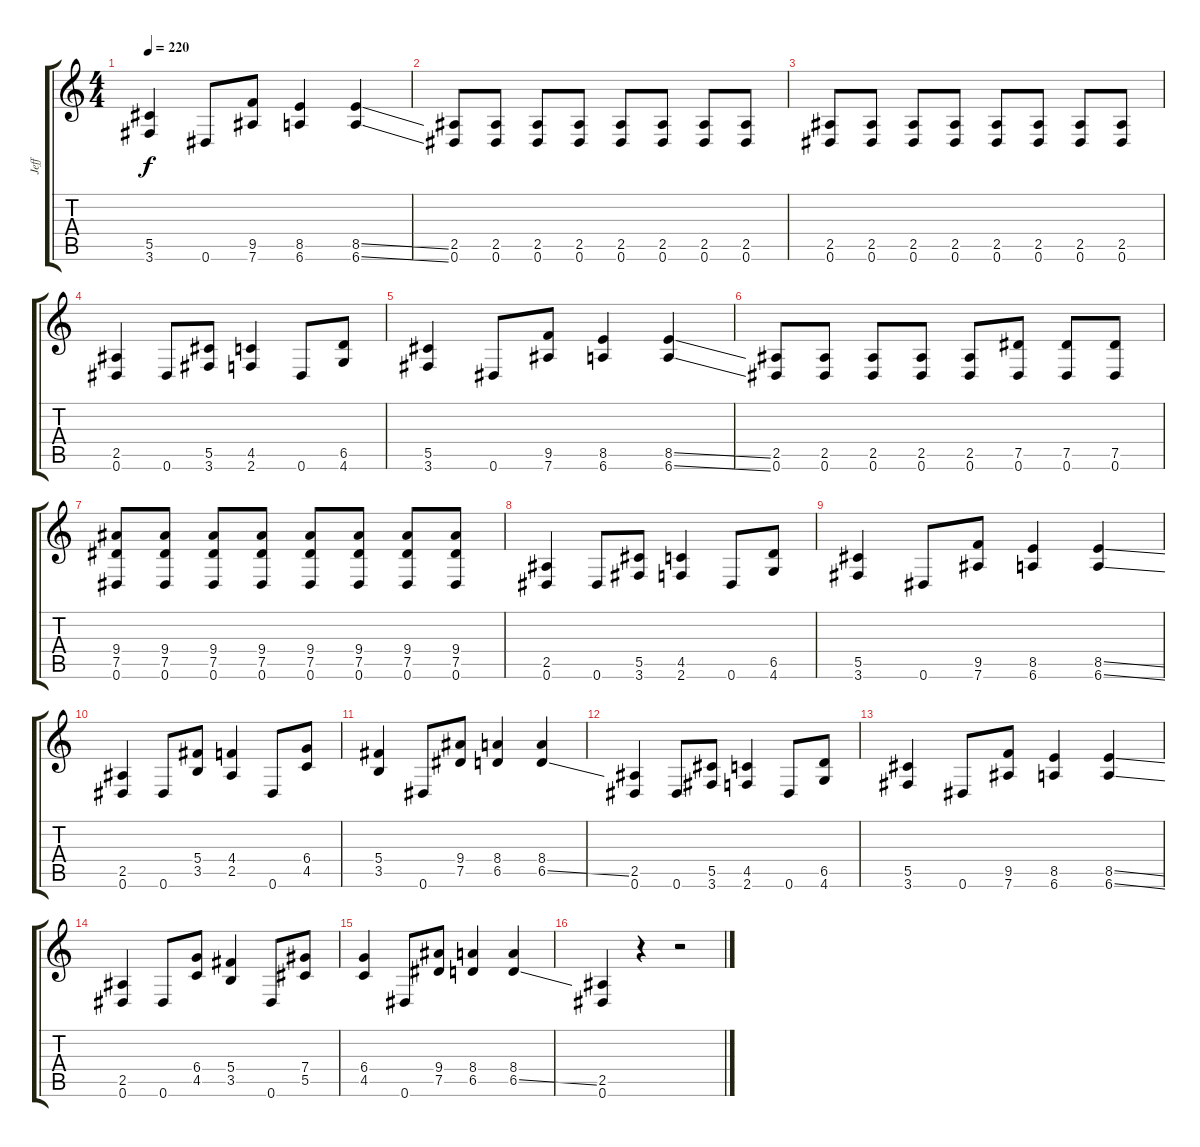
\track ("Jeff" "Jeff") {instrument distortionguitar}
\staff {score tabs}
\tuning (Eb4 Bb3 Gb3 Db3 Ab2 Eb2) {hide}
\ts (4 4)
\tempo 220
\clef g2
\ks c
(5.5 3.6).4{dy f} 0.6.8 (9.5 7.6).8 (8.5 6.6).4 (8.5{ss} 6.6{ss}).4 |
(2.5 0.6).8 (2.5 0.6).8 (2.5 0.6).8 (2.5 0.6).8 (2.5 0.6).8 (2.5 0.6).8 (2.5 0.6).8 (2.5 0.6).8 |
(2.5 0.6).8 (2.5 0.6).8 (2.5 0.6).8 (2.5 0.6).8 (2.5 0.6).8 (2.5 0.6).8 (2.5 0.6).8 (2.5 0.6).8 |
(2.5 0.6).4 0.6.8 (5.5 3.6).8 (4.5 2.6).4 0.6.8 (6.5 4.6).8 |
(5.5 3.6).4 0.6.8 (9.5 7.6).8 (8.5 6.6).4 (8.5{ss} 6.6{ss}).4 |
(2.5 0.6).8 (2.5 0.6).8 (2.5 0.6).8 (2.5 0.6).8 (2.5 0.6).8 (7.5 0.6).8 (7.5 0.6).8 (7.5 0.6).8 |
(9.4 7.5 0.6).8 (9.4 7.5 0.6).8 (9.4 7.5 0.6).8 (9.4 7.5 0.6).8 (9.4 7.5 0.6).8 (9.4 7.5 0.6).8 (9.4 7.5 0.6).8 (9.4 7.5 0.6).8 |
(2.5 0.6).4 0.6.8 (5.5 3.6).8 (4.5 2.6).4 0.6.8 (6.5 4.6).8 |
(5.5 3.6).4 0.6.8 (9.5 7.6).8 (8.5 6.6).4 (8.5{ss} 6.6{ss}).4 |
(2.5 0.6).4 0.6.8 (5.4 3.5).8 (4.4 2.5).4 0.6.8 (6.4 4.5).8 |
(5.4 3.5).4 0.6.8 (9.4 7.5).8 (8.4 6.5).4 (8.4 6.5{ss}).4 |
(2.5 0.6).4 0.6.8 (5.5 3.6).8 (4.5 2.6).4 0.6.8 (6.5 4.6).8 |
(5.5 3.6).4 0.6.8 (9.5 7.6).8 (8.5 6.6).4 (8.5{ss} 6.6{ss}).4 |
(2.5 0.6).4 0.6.8 (6.4 4.5).8 (5.4 3.5).4 0.6.8 (7.4 5.5).8 |
(6.4 4.5).4 0.6.8 (9.4 7.5).8 (8.4 6.5).4 (8.4 6.5{ss}).4 |
(2.5 0.6).4 r.4 r.2
